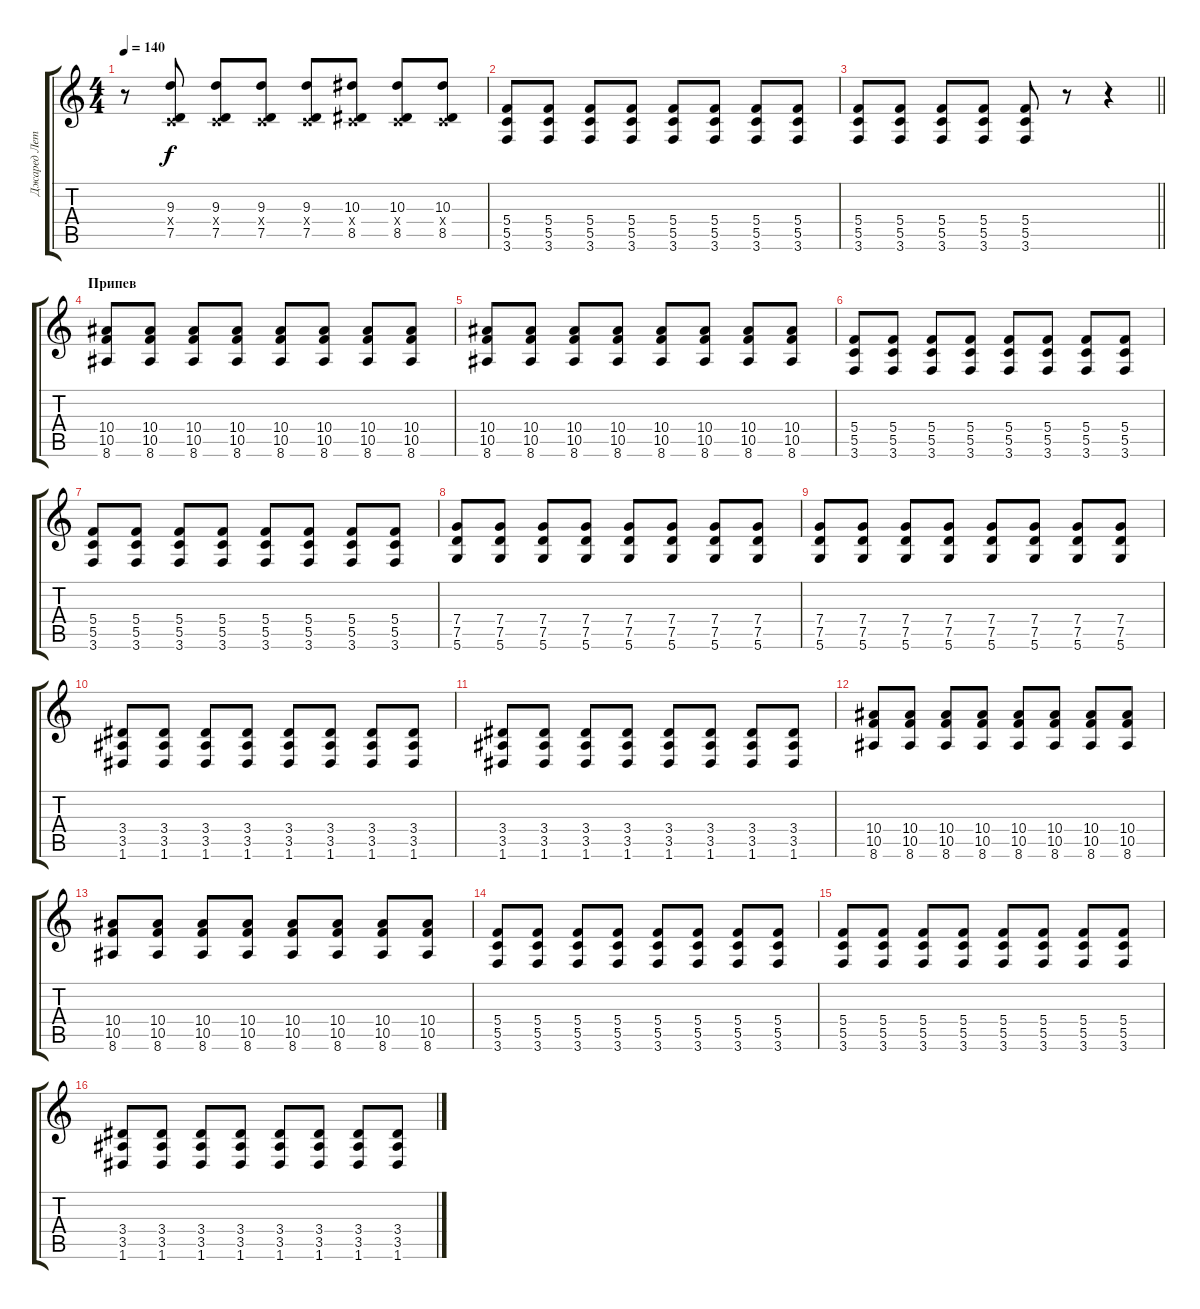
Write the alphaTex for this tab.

\track ("Джаред Лето" "Джаред Лет") {instrument electricguitarclean}
\staff {score tabs}
\tuning (D4 A3 F3 C3 G2 D2) {hide}
\ts (4 4)
\tempo 140
\clef g2
\ks c
r.8{dy f} (9.3 0.4{x} 7.5).8 (9.3 0.4{x} 7.5).8 (9.3 0.4{x} 7.5).8 (9.3 0.4{x} 7.5).8 (10.3 0.4{x} 8.5).8 (10.3 0.4{x} 8.5).8 (10.3 0.4{x} 8.5).8 |
(5.4 5.5 3.6).8{instrument electricguitarclean} (5.4 5.5 3.6).8 (5.4 5.5 3.6).8 (5.4 5.5 3.6).8 (5.4 5.5 3.6).8 (5.4 5.5 3.6).8 (5.4 5.5 3.6).8 (5.4 5.5 3.6).8 |
\barLineRight lightlight
(5.4 5.5 3.6).8 (5.4 5.5 3.6).8 (5.4 5.5 3.6).8 (5.4 5.5 3.6).8 (5.4 5.5 3.6).8 r.8 r.4 |
\section ("" "Припев")
(10.4 10.5 8.6).8 (10.4 10.5 8.6).8 (10.4 10.5 8.6).8 (10.4 10.5 8.6).8 (10.4 10.5 8.6).8 (10.4 10.5 8.6).8 (10.4 10.5 8.6).8 (10.4 10.5 8.6).8 |
(10.4 10.5 8.6).8 (10.4 10.5 8.6).8 (10.4 10.5 8.6).8 (10.4 10.5 8.6).8 (10.4 10.5 8.6).8 (10.4 10.5 8.6).8 (10.4 10.5 8.6).8 (10.4 10.5 8.6).8 |
(5.4 5.5 3.6).8 (5.4 5.5 3.6).8 (5.4 5.5 3.6).8 (5.4 5.5 3.6).8 (5.4 5.5 3.6).8 (5.4 5.5 3.6).8 (5.4 5.5 3.6).8 (5.4 5.5 3.6).8 |
(5.4 5.5 3.6).8 (5.4 5.5 3.6).8 (5.4 5.5 3.6).8 (5.4 5.5 3.6).8 (5.4 5.5 3.6).8 (5.4 5.5 3.6).8 (5.4 5.5 3.6).8 (5.4 5.5 3.6).8 |
(7.4 7.5 5.6).8 (7.4 7.5 5.6).8 (7.4 7.5 5.6).8 (7.4 7.5 5.6).8 (7.4 7.5 5.6).8 (7.4 7.5 5.6).8 (7.4 7.5 5.6).8 (7.4 7.5 5.6).8 |
(7.4 7.5 5.6).8 (7.4 7.5 5.6).8 (7.4 7.5 5.6).8 (7.4 7.5 5.6).8 (7.4 7.5 5.6).8 (7.4 7.5 5.6).8 (7.4 7.5 5.6).8 (7.4 7.5 5.6).8 |
(3.4 3.5 1.6).8 (3.4 3.5 1.6).8 (3.4 3.5 1.6).8 (3.4 3.5 1.6).8 (3.4 3.5 1.6).8 (3.4 3.5 1.6).8 (3.4 3.5 1.6).8 (3.4 3.5 1.6).8 |
(3.4 3.5 1.6).8 (3.4 3.5 1.6).8 (3.4 3.5 1.6).8 (3.4 3.5 1.6).8 (3.4 3.5 1.6).8 (3.4 3.5 1.6).8 (3.4 3.5 1.6).8 (3.4 3.5 1.6).8 |
(10.4 10.5 8.6).8 (10.4 10.5 8.6).8 (10.4 10.5 8.6).8 (10.4 10.5 8.6).8 (10.4 10.5 8.6).8 (10.4 10.5 8.6).8 (10.4 10.5 8.6).8 (10.4 10.5 8.6).8 |
(10.4 10.5 8.6).8 (10.4 10.5 8.6).8 (10.4 10.5 8.6).8 (10.4 10.5 8.6).8 (10.4 10.5 8.6).8 (10.4 10.5 8.6).8 (10.4 10.5 8.6).8 (10.4 10.5 8.6).8 |
(5.4 5.5 3.6).8 (5.4 5.5 3.6).8 (5.4 5.5 3.6).8 (5.4 5.5 3.6).8 (5.4 5.5 3.6).8 (5.4 5.5 3.6).8 (5.4 5.5 3.6).8 (5.4 5.5 3.6).8 |
(5.4 5.5 3.6).8 (5.4 5.5 3.6).8 (5.4 5.5 3.6).8 (5.4 5.5 3.6).8 (5.4 5.5 3.6).8 (5.4 5.5 3.6).8 (5.4 5.5 3.6).8 (5.4 5.5 3.6).8 |
(3.4 3.5 1.6).8 (3.4 3.5 1.6).8 (3.4 3.5 1.6).8 (3.4 3.5 1.6).8 (3.4 3.5 1.6).8 (3.4 3.5 1.6).8 (3.4 3.5 1.6).8 (3.4 3.5 1.6).8
